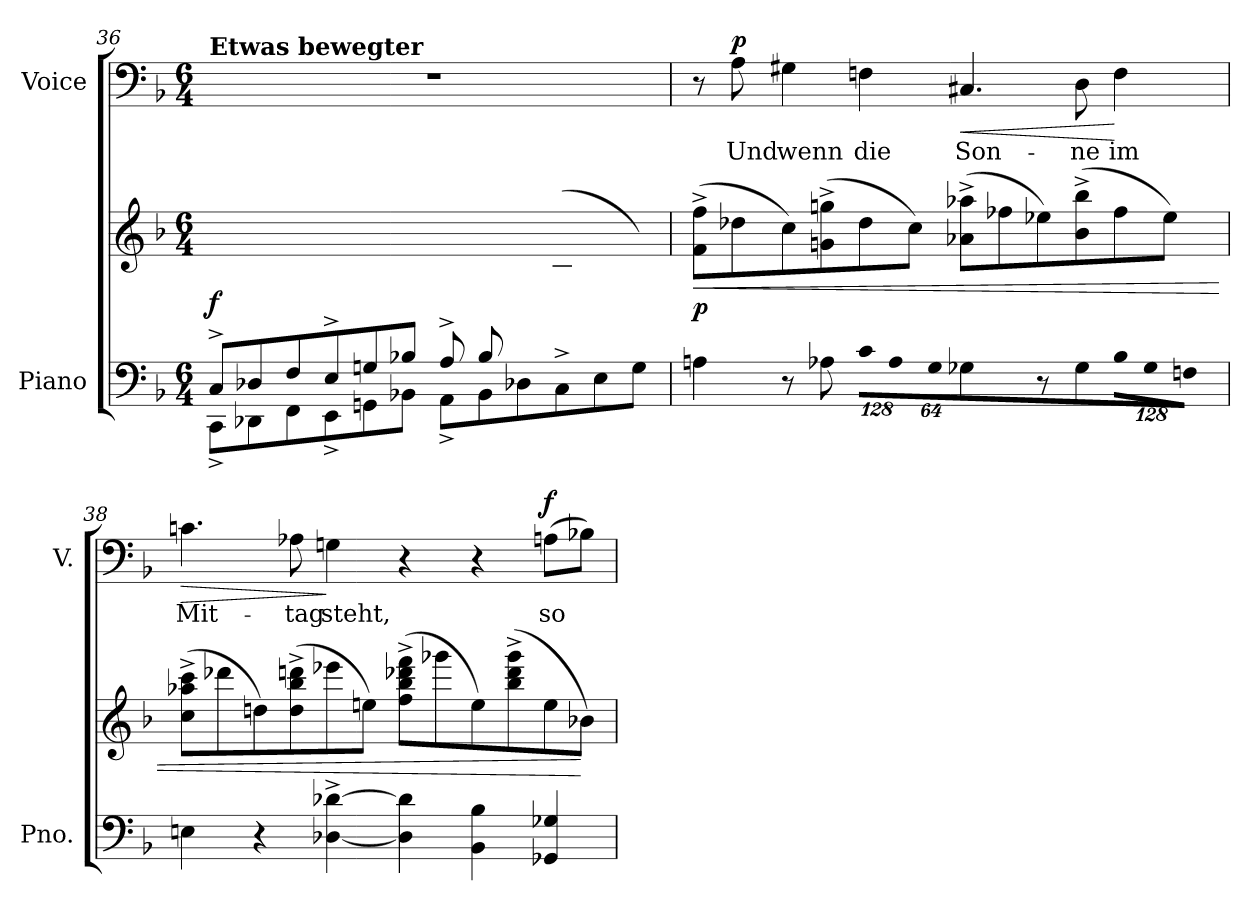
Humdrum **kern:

**kern	**kern	**dynam	**kern	**text	**dynam
*part2	*part2	*part2	*part1	*part1	*part1
*staff3	*staff2	*staff2/3	*staff1	*staff1	*staff1
*I"Piano	*	*	*I"Voice	*	*
*I'Pno.	*	*	*I'V.	*	*
!!LO:PB:g=z
*clefF4	*clefG2	*	*clefF4	*	*
*k[b-]	*k[b-]	*	*k[b-]	*	*
*F:	*F:	*	*F:	*	*
*M6/4	*M6/4	*	*M6/4	*	*
*MM106	*MM106	*	*MM106	*	*
=36	=36	=36	=36	=36	=36
*^	*	*	*	*	*
!	!	!	!	!LO:TX:a:B:t=Etwas bewegter	!	!
!	!	!	!	!LO:N:vis=1	!	!
8C^i/L	8CC^i\L	1ryy	f	1.r	.	.
8D-Xi/	8DD-Xi\	.	.	.	.	.
8Fi/	8FFi\	.	.	.	.	.
8E^i/	8EE^i\	.	.	.	.	.
8Gni/	8GGni\	.	.	.	.	.
8B-Xi/J	8BB-Xi\J	.	.	.	.	.
(8A^i/L	8AA^i\L	.	.	.	.	.
8B-i/	8BB-i\	.	.	.	.	.
2ryy	8D-Xi\	8d-Xi\)	.	.	.	.
.	8C^i\	(8c^i/	.	.	.	.
.	8Ei\	8ei\	.	.	.	.
.	8Gi\J	8gi\J)	.	.	.	.
=37	=37	=37	=37	=37	=37	=37
!	!	!	!LO:HP:b	!	!	!
*v	*v	*	*	*	*	*
4Ani\	(8fi\^ 8ffi^L	< p	8r	.	.
!	!	!	!	!LO:LY:b:color=#000000	!
.	8dd-Xi\	.	8Ai\	Und	p
!	!	!	!	!LO:LY:b:color=#000000	!
8r	8cci\)	.	4G#Xi\	wenn	.
8A-Xi\	(8gni\^ 8ggni^	.	.	.	.
*Xbrackettup	*	*	*	*	*
!LO:N:vis=8	!	!	!	!	!
!	!	!	!	!LO:LY:b:color=#000000	!
1024%85ci\L	8dd-i\	.	4Fni\	die	.
!LO:N:vis=8	!	!	!	!	!
1024%85A-i\	.	.	.	.	.
.	8cci\J)	.	.	.	.
!LO:N:vis=8	!	!	!	!	!
512%43Gi\J	.	.	.	.	.
!	!	!	!	!LO:LY:b:color=#000000	!LO:HP:b
4G-Xi\	(8a-Xi\^ 8aa-Xi^L	.	4.C#Xi/	Son-	<
.	8ff-Xi\	.	.	.	.
8r	8ee-Xi\)	.	.	.	.
!	!	!	!	!LO:LY:b:color=#000000	!
8G-i\	(8b-i\^ 8bb-i^	.	8Di\	-ne	.
!LO:N:vis=8	!	!	!	!	!
!	!	!	!	!LO:LY:b:color=#000000	!
1024%85B-i\L	8ff-i\	.	4Fi\	im	[
!LO:N:vis=8	!	!	!	!	!
1024%85G-i\	.	.	.	.	.
.	8ee-i\J)	.	.	.	.
!LO:N:vis=8	!	!	!	!	!
512%43Fni\J	.	.	.	.	.
!!LO:LB:g=z
=38	=38	=38	=38	=38	=38
!	!	!	!	!LO:LY:b:color=#000000	!LO:HP:b
4Eni\	(8cci\^ 8aa-Xi^ 8ccci^L	.	4.cni\	Mit-	>
.	8ddd-Xi\	.	.	.	.
4r	8ddni\)	.	.	.	.
!	!	!	!	!LO:LY:b:color=#000000	!
.	(8ddi\^ 8bb-i^ 8dddni^	.	8A-Xi\	-tag	.
!	!	!	!	!LO:LY:b:color=#000000	!
[<4D-Xi\^ [>4d-Xi^	8eee-Xi\	.	4Gni\	steht,	]
.	8eeni\J)	.	.	.	.
4D-i\] 4d-i]	(8ffi\^ 8bb-i^ 8ddd-Xi^ 8fffi^L	.	4r	.	.
.	8ggg-Xi\	.	.	.	.
4BB-i\ 4B-i	8eei\)	.	4r	.	.
.	(8bb-i\^ 8ddd-i^ 8ggg-i^	.	.	.	.
!	!	!	!	!LO:LY:b:color=#000000	!
4GG-Xi/ 4G-Xi	8eei\	.	(8Ani\L	so	f
.	8b-Xi\J)	[	8B-Xi\J)	.	.
=	=	=	=	=	=
*-	*-	*-	*-	*-	*-
